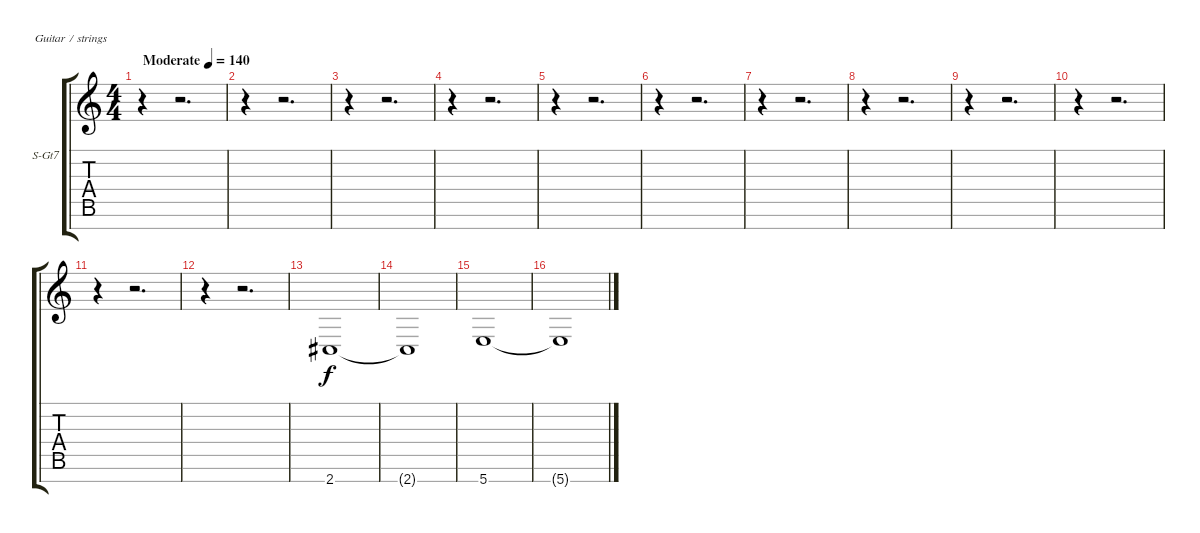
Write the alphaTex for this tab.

\bracketExtendMode groupsimilarinstruments
\firstSystemTrackNameOrientation horizontal
\otherSystemsTrackNameOrientation horizontal
\track ("Ambience" "S-Gt7") {instrument synthstrings1}
\staff {score tabs}
\tuning (E4 B3 G3 D3 A2 E2 B1)
\displaytranspose 12
\ts (4 4)
\beaming (8 2 2 2 2)
\tempo (140 "Moderate")
\clef g2
\ks c
r.4{dy f instrument synthstrings1} r.2{d} |
r.4 r.2{d} |
r.4 r.2{d} |
r.4 r.2{d} |
r.4 r.2{d} |
r.4 r.2{d} |
r.4 r.2{d} |
r.4 r.2{d} |
r.4 r.2{d} |
r.4 r.2{d} |
r.4 r.2{d} |
r.4 r.2{d} |
2.7.1 |
2.7{t}.1 |
5.7.1 |
5.7{t}.1
